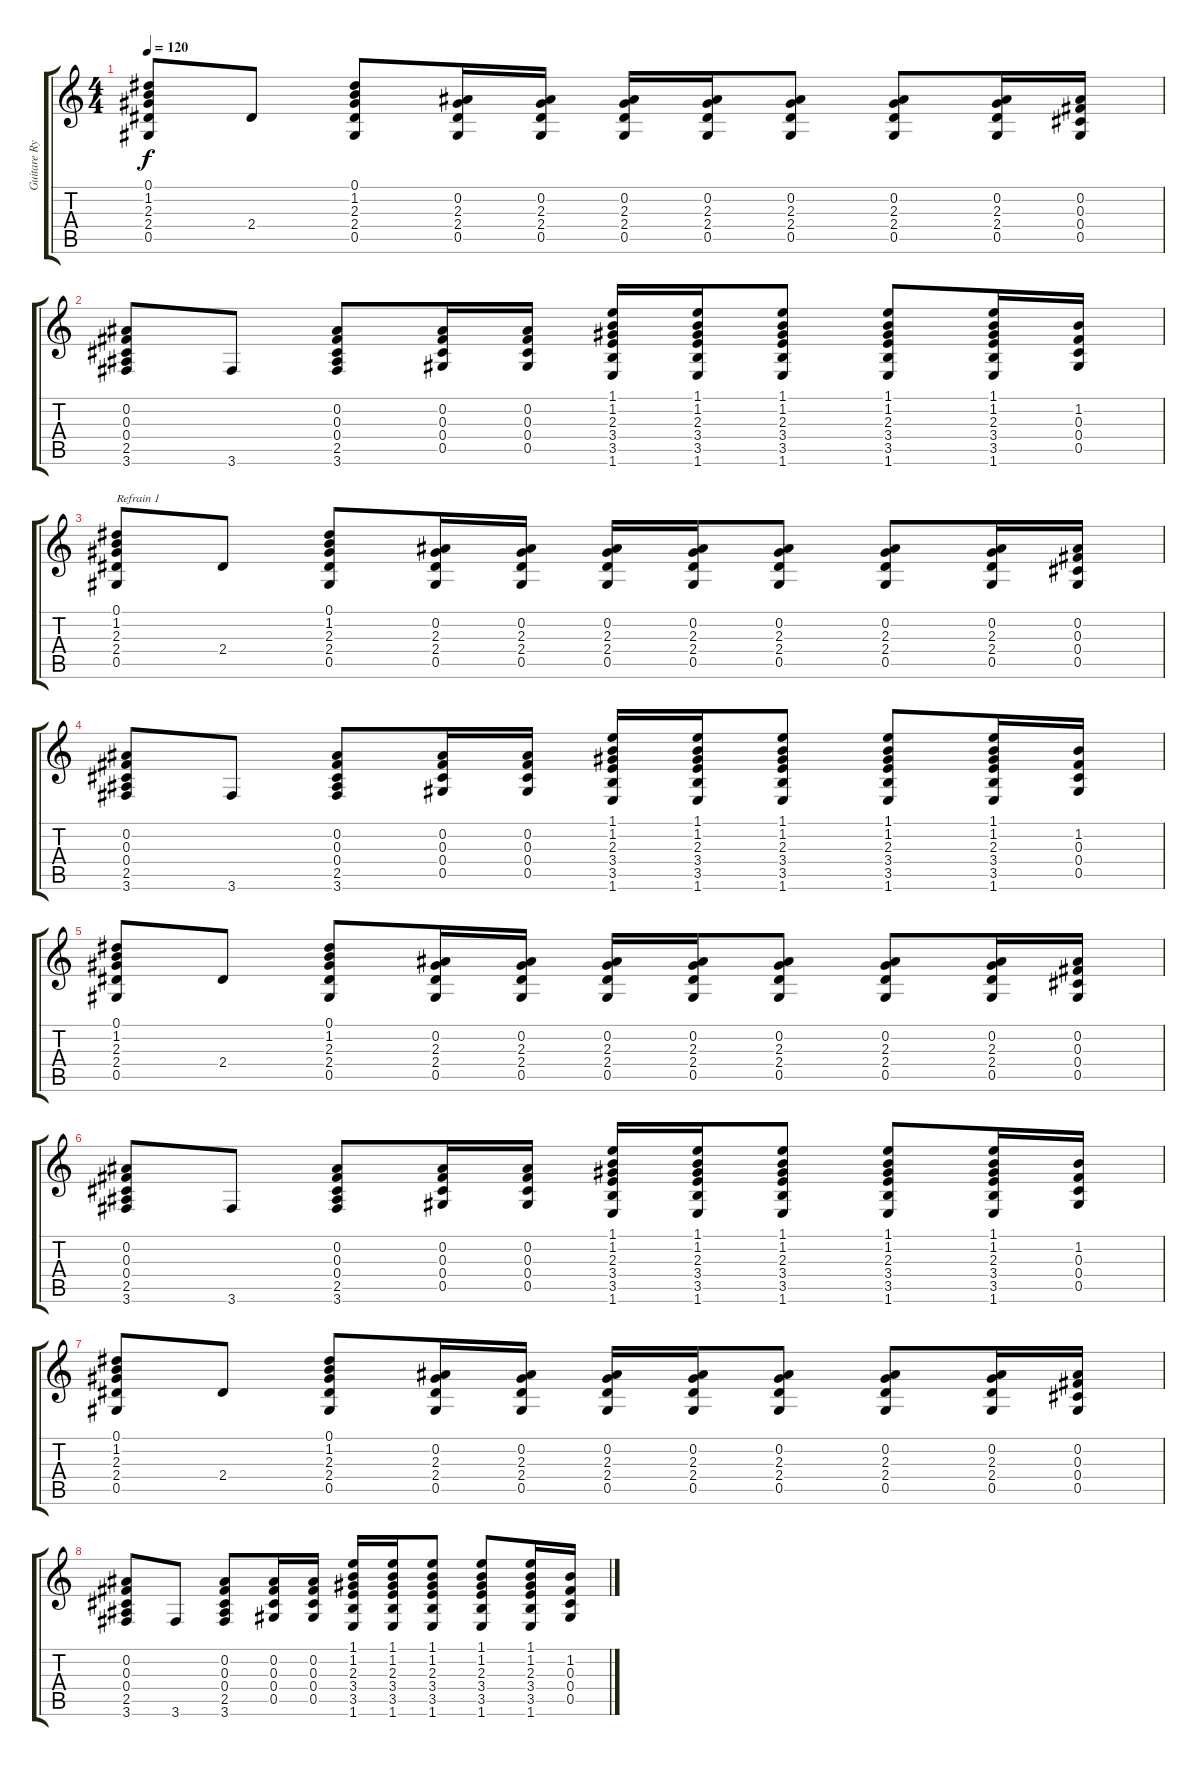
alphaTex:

\track ("Guitare Rythmique 2" "Guitare Ry") {instrument electricguitarjazz}
\staff {score tabs}
\tuning (Eb4 Bb3 Gb3 Db3 Ab2 Eb2) {hide}
\ts (4 4)
\tempo 120
\clef g2
\ks c
(0.1 1.2 2.3 2.4 0.5).8{dy f} 2.4.8 (0.1 1.2 2.3 2.4 0.5).8 (0.2 2.3 2.4 0.5).16 (0.2 2.3 2.4 0.5).16 (0.2 2.3 2.4 0.5).16 (0.2 2.3 2.4 0.5).16 (0.2 2.3 2.4 0.5).8 (0.2 2.3 2.4 0.5).8 (0.2 2.3 2.4 0.5).16 (0.2 0.3 0.4 0.5).16 |
(0.2 0.3 0.4 2.5 3.6).8 3.6.8 (0.2 0.3 0.4 2.5 3.6).8 (0.2 0.3 0.4 0.5).16 (0.2 0.3 0.4 0.5).16 (1.1 1.2 2.3 3.4 3.5 1.6).16 (1.1 1.2 2.3 3.4 3.5 1.6).16 (1.1 1.2 2.3 3.4 3.5 1.6).8 (1.1 1.2 2.3 3.4 3.5 1.6).8 (1.1 1.2 2.3 3.4 3.5 1.6).16 (1.2 0.3 0.4 0.5).16 |
(0.1 1.2 2.3 2.4 0.5).8{txt "Refrain 1"} 2.4.8 (0.1 1.2 2.3 2.4 0.5).8 (0.2 2.3 2.4 0.5).16 (0.2 2.3 2.4 0.5).16 (0.2 2.3 2.4 0.5).16 (0.2 2.3 2.4 0.5).16 (0.2 2.3 2.4 0.5).8 (0.2 2.3 2.4 0.5).8 (0.2 2.3 2.4 0.5).16 (0.2 0.3 0.4 0.5).16 |
(0.2 0.3 0.4 2.5 3.6).8 3.6.8 (0.2 0.3 0.4 2.5 3.6).8 (0.2 0.3 0.4 0.5).16 (0.2 0.3 0.4 0.5).16 (1.1 1.2 2.3 3.4 3.5 1.6).16 (1.1 1.2 2.3 3.4 3.5 1.6).16 (1.1 1.2 2.3 3.4 3.5 1.6).8 (1.1 1.2 2.3 3.4 3.5 1.6).8 (1.1 1.2 2.3 3.4 3.5 1.6).16 (1.2 0.3 0.4 0.5).16 |
(0.1 1.2 2.3 2.4 0.5).8 2.4.8 (0.1 1.2 2.3 2.4 0.5).8 (0.2 2.3 2.4 0.5).16 (0.2 2.3 2.4 0.5).16 (0.2 2.3 2.4 0.5).16 (0.2 2.3 2.4 0.5).16 (0.2 2.3 2.4 0.5).8 (0.2 2.3 2.4 0.5).8 (0.2 2.3 2.4 0.5).16 (0.2 0.3 0.4 0.5).16 |
(0.2 0.3 0.4 2.5 3.6).8 3.6.8 (0.2 0.3 0.4 2.5 3.6).8 (0.2 0.3 0.4 0.5).16 (0.2 0.3 0.4 0.5).16 (1.1 1.2 2.3 3.4 3.5 1.6).16 (1.1 1.2 2.3 3.4 3.5 1.6).16 (1.1 1.2 2.3 3.4 3.5 1.6).8 (1.1 1.2 2.3 3.4 3.5 1.6).8 (1.1 1.2 2.3 3.4 3.5 1.6).16 (1.2 0.3 0.4 0.5).16 |
(0.1 1.2 2.3 2.4 0.5).8 2.4.8 (0.1 1.2 2.3 2.4 0.5).8 (0.2 2.3 2.4 0.5).16 (0.2 2.3 2.4 0.5).16 (0.2 2.3 2.4 0.5).16 (0.2 2.3 2.4 0.5).16 (0.2 2.3 2.4 0.5).8 (0.2 2.3 2.4 0.5).8 (0.2 2.3 2.4 0.5).16 (0.2 0.3 0.4 0.5).16 |
(0.2 0.3 0.4 2.5 3.6).8 3.6.8 (0.2 0.3 0.4 2.5 3.6).8 (0.2 0.3 0.4 0.5).16 (0.2 0.3 0.4 0.5).16 (1.1 1.2 2.3 3.4 3.5 1.6).16 (1.1 1.2 2.3 3.4 3.5 1.6).16 (1.1 1.2 2.3 3.4 3.5 1.6).8 (1.1 1.2 2.3 3.4 3.5 1.6).8 (1.1 1.2 2.3 3.4 3.5 1.6).16 (1.2 0.3 0.4 0.5).16
